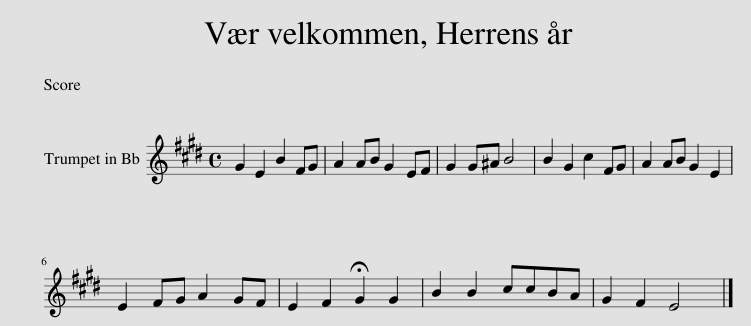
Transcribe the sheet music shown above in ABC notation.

X:1
L:1/8
M:4/4
I:linebreak $
K:none
V:1 treble transpose=-2
V:1
[K:E] ^A2 F2 c2 GA | B2 Bc ^A2 FG | ^A2 A^B c4 | c2 ^A2 d2 GA | B2 Bc ^A2 F2 |$ %5
 F2 G^A B2 AG | F2 G2 !fermata!^A2 A2 | c2 c2 ddcB | ^A2 G2 F4 |] %9
